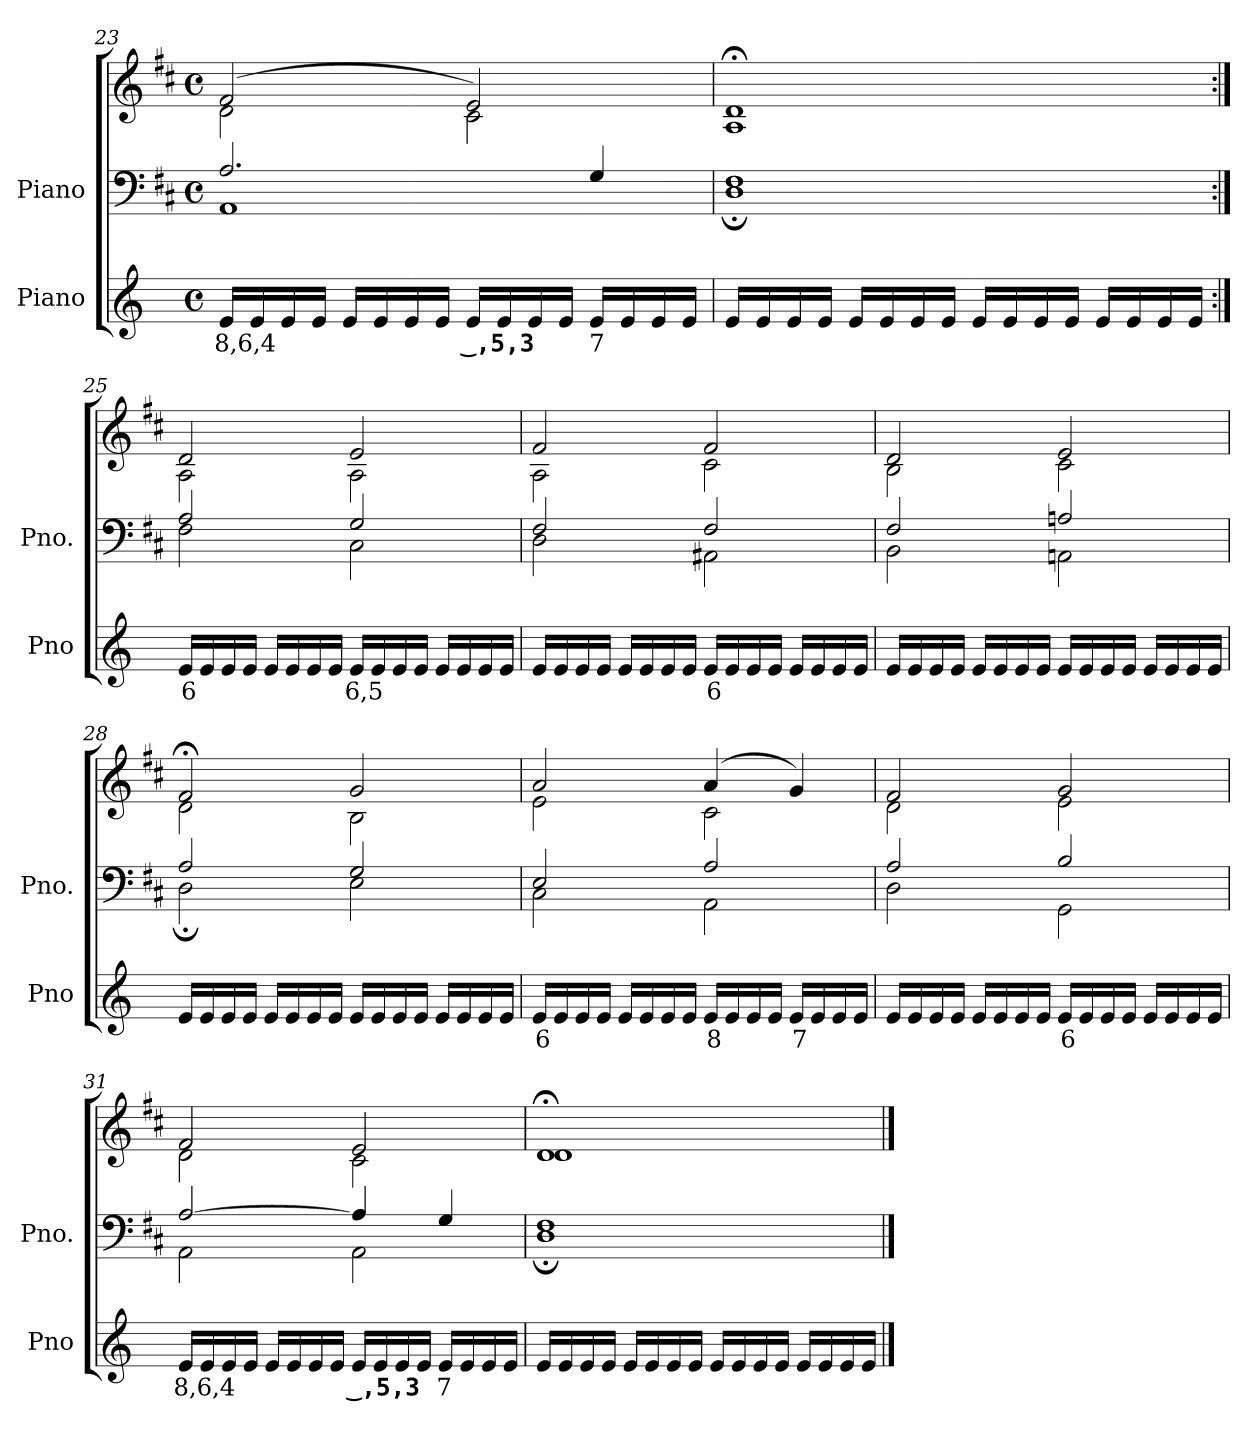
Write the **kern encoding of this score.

**kern	**text	**kern	**kern
*part2	*part2	*part1	*part1
*staff3	*staff3	*staff2	*staff1
*I"Piano	*	*I"Piano	*
*I'Pno	*	*I'Pno.	*
*clefG2	*	*clefF4	*clefG2
*k[]	*	*k[f#c#]	*k[f#c#]
*M4/4	*	*M4/4	*M4/4
*met(c)	*	*met(c)	*met(c)
=23	=23	=23	=23
!	!LO:LY:b	!	!
*	*	*^	*^
16e/LL	8,6,4	2.A/	1AA	(>2f#/	2d\
16e/	.	.	.	.	.
16e/	.	.	.	.	.
16e/JJ	.	.	.	.	.
16e/LL	.	.	.	.	.
16e/	.	.	.	.	.
16e/	.	.	.	.	.
16e/JJ	.	.	.	.	.
!	!LO:LY:b	!	!	!	!
16e/LL	_,5,3	.	.	2e/)	2c#\
16e/	.	.	.	.	.
16e/	.	.	.	.	.
16e/JJ	.	.	.	.	.
!	!LO:LY:b	!	!	!	!
16e/LL	7	4G/	.	.	.
16e/	.	.	.	.	.
16e/	.	.	.	.	.
16e/JJ	.	.	.	.	.
=24	=24	=24	=24	=24	=24
16e/LL	.	1F#	1D;	1d;<	1A
16e/	.	.	.	.	.
16e/	.	.	.	.	.
16e/JJ	.	.	.	.	.
16e/LL	.	.	.	.	.
16e/	.	.	.	.	.
16e/	.	.	.	.	.
16e/JJ	.	.	.	.	.
16e/LL	.	.	.	.	.
16e/	.	.	.	.	.
16e/	.	.	.	.	.
16e/JJ	.	.	.	.	.
16e/LL	.	.	.	.	.
16e/	.	.	.	.	.
16e/	.	.	.	.	.
16e/JJ	.	.	.	.	.
=25:|!	=25:|!	=25:|!	=25:|!	=25:|!	=25:|!
!	!LO:LY:b	!	!	!	!
16e/LL	6	2A/	2F#\	2d/	2A\
16e/	.	.	.	.	.
16e/	.	.	.	.	.
16e/JJ	.	.	.	.	.
16e/LL	.	.	.	.	.
16e/	.	.	.	.	.
16e/	.	.	.	.	.
16e/JJ	.	.	.	.	.
!	!LO:LY:b	!	!	!	!
16e/LL	6,5	2G/	2C#\	2e/	2A\
16e/	.	.	.	.	.
16e/	.	.	.	.	.
16e/JJ	.	.	.	.	.
16e/LL	.	.	.	.	.
16e/	.	.	.	.	.
16e/	.	.	.	.	.
16e/JJ	.	.	.	.	.
=26	=26	=26	=26	=26	=26
16e/LL	.	2F#/	2D\	2f#/	2A\
16e/	.	.	.	.	.
16e/	.	.	.	.	.
16e/JJ	.	.	.	.	.
16e/LL	.	.	.	.	.
16e/	.	.	.	.	.
16e/	.	.	.	.	.
16e/JJ	.	.	.	.	.
!	!LO:LY:b	!	!	!	!
16e/LL	6	2F#/	2AA#X\	2f#/	2c#\
16e/	.	.	.	.	.
16e/	.	.	.	.	.
16e/JJ	.	.	.	.	.
16e/LL	.	.	.	.	.
16e/	.	.	.	.	.
16e/	.	.	.	.	.
16e/JJ	.	.	.	.	.
=27	=27	=27	=27	=27	=27
16e/LL	.	2F#/	2BB\	2d/	2B\
16e/	.	.	.	.	.
16e/	.	.	.	.	.
16e/JJ	.	.	.	.	.
16e/LL	.	.	.	.	.
16e/	.	.	.	.	.
16e/	.	.	.	.	.
16e/JJ	.	.	.	.	.
16e/LL	.	2An/	2AAn\	2e/	2c#\
16e/	.	.	.	.	.
16e/	.	.	.	.	.
16e/JJ	.	.	.	.	.
16e/LL	.	.	.	.	.
16e/	.	.	.	.	.
16e/	.	.	.	.	.
16e/JJ	.	.	.	.	.
=28	=28	=28	=28	=28	=28
16e/LL	.	2A/	2D;\	2f#;</	2d\
16e/	.	.	.	.	.
16e/	.	.	.	.	.
16e/JJ	.	.	.	.	.
16e/LL	.	.	.	.	.
16e/	.	.	.	.	.
16e/	.	.	.	.	.
16e/JJ	.	.	.	.	.
16e/LL	.	2G/	2E\	2g/	2B\
16e/	.	.	.	.	.
16e/	.	.	.	.	.
16e/JJ	.	.	.	.	.
16e/LL	.	.	.	.	.
16e/	.	.	.	.	.
16e/	.	.	.	.	.
16e/JJ	.	.	.	.	.
=29	=29	=29	=29	=29	=29
!	!LO:LY:b	!	!	!	!
16e/LL	6	2E/	2C#\	2a/	2e\
16e/	.	.	.	.	.
16e/	.	.	.	.	.
16e/JJ	.	.	.	.	.
16e/LL	.	.	.	.	.
16e/	.	.	.	.	.
16e/	.	.	.	.	.
16e/JJ	.	.	.	.	.
!	!LO:LY:b	!	!	!	!
16e/LL	8	2A/	2AA\	(>4a/	2c#\
16e/	.	.	.	.	.
16e/	.	.	.	.	.
16e/JJ	.	.	.	.	.
!	!LO:LY:b	!	!	!	!
16e/LL	7	.	.	4g/)	.
16e/	.	.	.	.	.
16e/	.	.	.	.	.
16e/JJ	.	.	.	.	.
=30	=30	=30	=30	=30	=30
16e/LL	.	2A/	2D\	2f#/	2d\
16e/	.	.	.	.	.
16e/	.	.	.	.	.
16e/JJ	.	.	.	.	.
16e/LL	.	.	.	.	.
16e/	.	.	.	.	.
16e/	.	.	.	.	.
16e/JJ	.	.	.	.	.
!	!LO:LY:b	!	!	!	!
16e/LL	6	2B/	2GG\	2g/	2e\
16e/	.	.	.	.	.
16e/	.	.	.	.	.
16e/JJ	.	.	.	.	.
16e/LL	.	.	.	.	.
16e/	.	.	.	.	.
16e/	.	.	.	.	.
16e/JJ	.	.	.	.	.
=31	=31	=31	=31	=31	=31
!	!LO:LY:b	!	!	!	!
16e/LL	8,6,4	[2A/	2AA\	2f#/	2d\
16e/	.	.	.	.	.
16e/	.	.	.	.	.
16e/JJ	.	.	.	.	.
16e/LL	.	.	.	.	.
16e/	.	.	.	.	.
16e/	.	.	.	.	.
16e/JJ	.	.	.	.	.
!	!LO:LY:b	!	!	!	!
16e/LL	_,5,3	4A/]	2AA\	2e/	2c#\
16e/	.	.	.	.	.
16e/	.	.	.	.	.
16e/JJ	.	.	.	.	.
!	!LO:LY:b	!	!	!	!
16e/LL	7	4G/	.	.	.
16e/	.	.	.	.	.
16e/	.	.	.	.	.
16e/JJ	.	.	.	.	.
=32	=32	=32	=32	=32	=32
16e/LL	.	1F#	1D;	1d;<	1d
16e/	.	.	.	.	.
16e/	.	.	.	.	.
16e/JJ	.	.	.	.	.
16e/LL	.	.	.	.	.
16e/	.	.	.	.	.
16e/	.	.	.	.	.
16e/JJ	.	.	.	.	.
16e/LL	.	.	.	.	.
16e/	.	.	.	.	.
16e/	.	.	.	.	.
16e/JJ	.	.	.	.	.
16e/LL	.	.	.	.	.
16e/	.	.	.	.	.
16e/	.	.	.	.	.
16e/JJ	.	.	.	.	.
*	*	*v	*v	*	*
*	*	*	*v	*v
==	==	==	==
*-	*-	*-	*-
